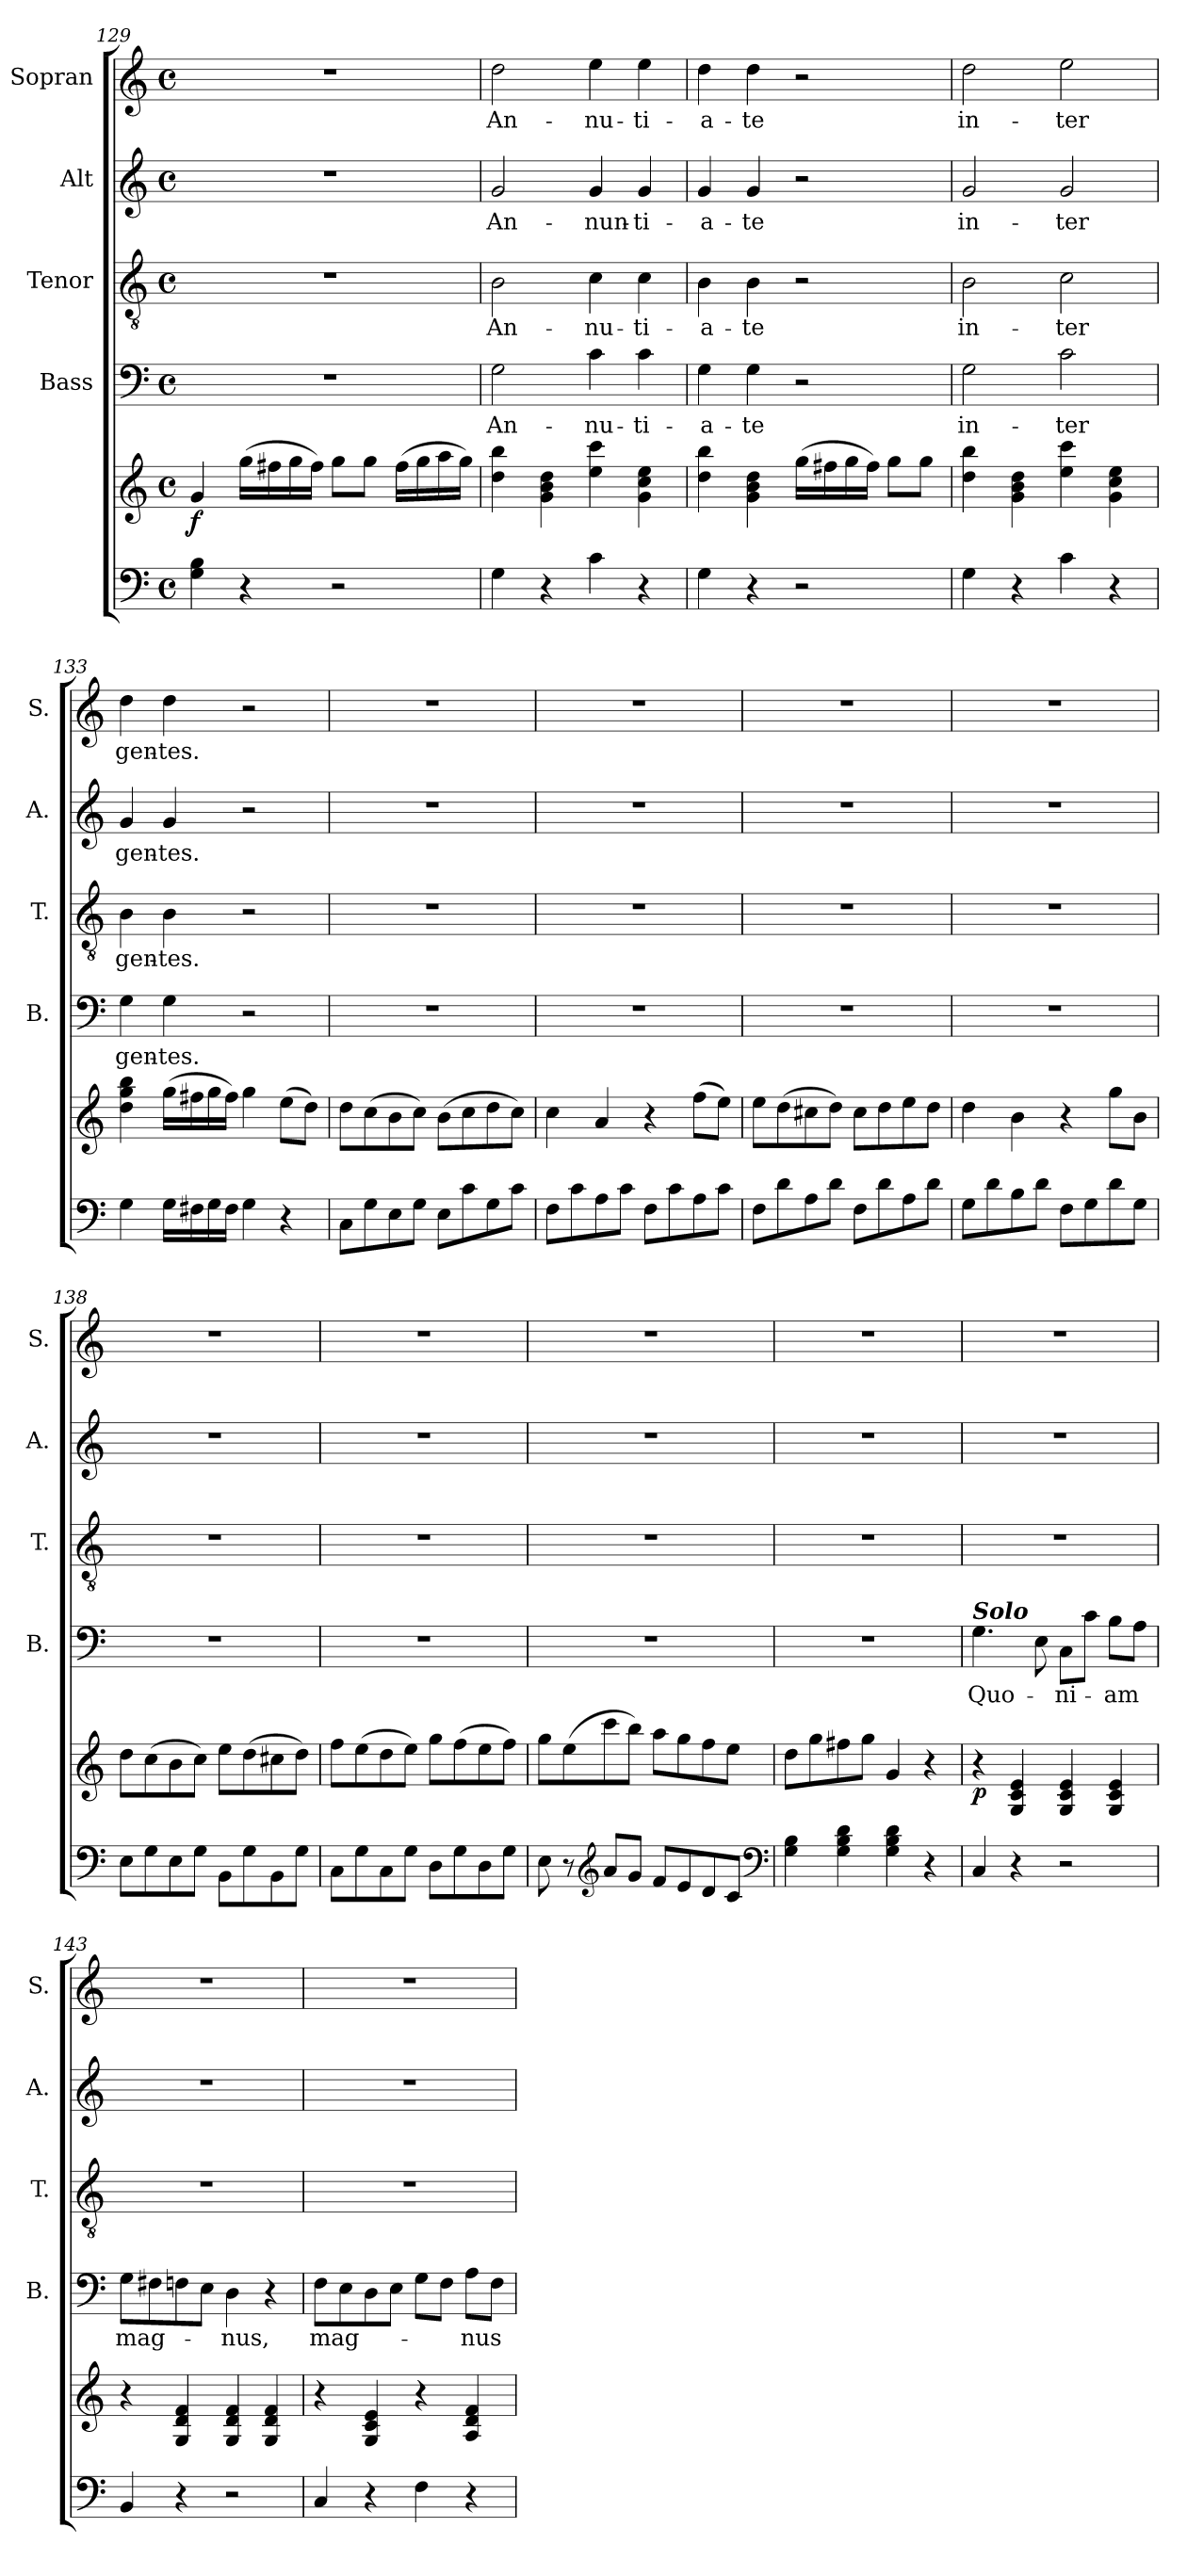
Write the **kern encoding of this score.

**kern	**kern	**dynam	**kern	**text	**kern	**text	**kern	**text	**kern	**text
*part5	*part5	*part5	*part4	*part4	*part3	*part3	*part2	*part2	*part1	*part1
*staff6	*staff5	*staff5/6	*staff4	*staff4	*staff3	*staff3	*staff2	*staff2	*staff1	*staff1
*	*	*	*I"Bass	*	*I"Tenor	*	*I"Alt	*	*I"Sopran	*
*	*	*	*I'B.	*	*I'T.	*	*I'A.	*	*I'S.	*
*clefF4	*clefG2	*	*clefF4	*	*clefGv2	*	*clefG2	*	*clefG2	*
*k[]	*k[]	*	*k[]	*	*k[]	*	*k[]	*	*k[]	*
*C:	*C:	*	*C:	*	*C:	*	*C:	*	*C:	*
*M4/4	*M4/4	*	*M4/4	*	*M4/4	*	*M4/4	*	*M4/4	*
*met(c)	*met(c)	*	*met(c)	*	*met(c)	*	*met(c)	*	*met(c)	*
=129	=129	=129	=129	=129	=129	=129	=129	=129	=129	=129
!	!	!LO:DY:b	!	!	!	!	!	!	!	!
4G\ 4B\	4g/	f	1r	.	1r	.	1r	.	1r	.
4r	(>16gg\LL	.	.	.	.	.	.	.	.	.
.	16ff#X\	.	.	.	.	.	.	.	.	.
.	16gg\	.	.	.	.	.	.	.	.	.
.	16ff#\JJ)	.	.	.	.	.	.	.	.	.
2r	8gg\L	.	.	.	.	.	.	.	.	.
.	8gg\J	.	.	.	.	.	.	.	.	.
.	(>16ff#\LL	.	.	.	.	.	.	.	.	.
.	16gg\	.	.	.	.	.	.	.	.	.
.	16aa\	.	.	.	.	.	.	.	.	.
.	16gg\JJ)	.	.	.	.	.	.	.	.	.
=130	=130	=130	=130	=130	=130	=130	=130	=130	=130	=130
!	!	!	!	!LO:LY:b	!	!LO:LY:b	!	!LO:LY:b	!	!LO:LY:b
4G\	4dd\ 4bb\	.	2G\	An-	2B\	An-	2g/	An-	2dd\	An-
4r	4g\ 4b\ 4dd\	.	.	.	.	.	.	.	.	.
!	!	!	!	!LO:LY:b	!	!LO:LY:b	!	!LO:LY:b	!	!LO:LY:b
4c\	4ee\ 4ccc\	.	4c\	-nu-	4c\	-nu-	4g/	-nun-	4ee\	-nu-
!	!	!	!	!LO:LY:b	!	!LO:LY:b	!	!LO:LY:b	!	!LO:LY:b
4r	4g\ 4cc\ 4ee\	.	4c\	-ti-	4c\	-ti-	4g/	-ti-	4ee\	-ti-
=131	=131	=131	=131	=131	=131	=131	=131	=131	=131	=131
!	!	!	!	!LO:LY:b	!	!LO:LY:b	!	!LO:LY:b	!	!LO:LY:b
4G\	4dd\ 4bb\	.	4G\	-a-	4B\	-a-	4g/	-a-	4dd\	-a-
!	!	!	!	!LO:LY:b	!	!LO:LY:b	!	!LO:LY:b	!	!LO:LY:b
4r	4g\ 4b\ 4dd\	.	4G\	-te	4B\	-te	4g/	-te	4dd\	-te
2r	(>16gg\LL	.	2r	.	2r	.	2r	.	2r	.
.	16ff#X\	.	.	.	.	.	.	.	.	.
.	16gg\	.	.	.	.	.	.	.	.	.
.	16ff#\JJ)	.	.	.	.	.	.	.	.	.
.	8gg\L	.	.	.	.	.	.	.	.	.
.	8gg\J	.	.	.	.	.	.	.	.	.
!!LO:LB:g=z
=132	=132	=132	=132	=132	=132	=132	=132	=132	=132	=132
!	!	!	!	!LO:LY:b	!	!LO:LY:b	!	!LO:LY:b	!	!LO:LY:b
4G\	4dd\ 4bb\	.	2G\	in-	2B\	in-	2g/	in-	2dd\	in-
4r	4g\ 4b\ 4dd\	.	.	.	.	.	.	.	.	.
!	!	!	!	!LO:LY:b	!	!LO:LY:b	!	!LO:LY:b	!	!LO:LY:b
4c\	4ee\ 4ccc\	.	2c\	-ter	2c\	-ter	2g/	-ter	2ee\	-ter
4r	4g\ 4cc\ 4ee\	.	.	.	.	.	.	.	.	.
=133	=133	=133	=133	=133	=133	=133	=133	=133	=133	=133
!	!	!	!	!LO:LY:b	!	!LO:LY:b	!	!LO:LY:b	!	!LO:LY:b
4G\	4dd\ 4gg\ 4bb\	.	4G\	gen-	4B\	gen-	4g/	gen-	4dd\	gen-
!	!	!	!	!LO:LY:b	!	!LO:LY:b	!	!LO:LY:b	!	!LO:LY:b
16G\LL	(>16gg\LL	.	4G\	-tes.	4B\	-tes.	4g/	-tes.	4dd\	-tes.
16F#X\	16ff#X\	.	.	.	.	.	.	.	.	.
16G\	16gg\	.	.	.	.	.	.	.	.	.
16F#\JJ	16ff#\JJ)	.	.	.	.	.	.	.	.	.
4G\	4gg\	.	2r	.	2r	.	2r	.	2r	.
4r	(>8ee\L	.	.	.	.	.	.	.	.	.
.	8dd\J)	.	.	.	.	.	.	.	.	.
=134	=134	=134	=134	=134	=134	=134	=134	=134	=134	=134
8C\L	8dd\L	.	1r	.	1r	.	1r	.	1r	.
8G\	(>8cc\	.	.	.	.	.	.	.	.	.
8E\	8b\	.	.	.	.	.	.	.	.	.
8G\J	8cc\J)	.	.	.	.	.	.	.	.	.
8E\L	(>8b\L	.	.	.	.	.	.	.	.	.
8c\	8cc\	.	.	.	.	.	.	.	.	.
8G\	8dd\	.	.	.	.	.	.	.	.	.
8c\J	8cc\J)	.	.	.	.	.	.	.	.	.
=135	=135	=135	=135	=135	=135	=135	=135	=135	=135	=135
8F\L	4cc\	.	1r	.	1r	.	1r	.	1r	.
8c\	.	.	.	.	.	.	.	.	.	.
8A\	4a/	.	.	.	.	.	.	.	.	.
8c\J	.	.	.	.	.	.	.	.	.	.
8F\L	4r	.	.	.	.	.	.	.	.	.
8c\	.	.	.	.	.	.	.	.	.	.
8A\	(>8ff\L	.	.	.	.	.	.	.	.	.
8c\J	8ee\J)	.	.	.	.	.	.	.	.	.
=136	=136	=136	=136	=136	=136	=136	=136	=136	=136	=136
8F\L	8ee\L	.	1r	.	1r	.	1r	.	1r	.
8d\	(>8dd\	.	.	.	.	.	.	.	.	.
8A\	8cc#X\	.	.	.	.	.	.	.	.	.
8d\J	8dd\J)	.	.	.	.	.	.	.	.	.
8F\L	8cc#\L	.	.	.	.	.	.	.	.	.
8d\	8dd\	.	.	.	.	.	.	.	.	.
8A\	8ee\	.	.	.	.	.	.	.	.	.
8d\J	8dd\J	.	.	.	.	.	.	.	.	.
=137	=137	=137	=137	=137	=137	=137	=137	=137	=137	=137
8G\L	4dd\	.	1r	.	1r	.	1r	.	1r	.
8d\	.	.	.	.	.	.	.	.	.	.
8B\	4b\	.	.	.	.	.	.	.	.	.
8d\J	.	.	.	.	.	.	.	.	.	.
8F\L	4r	.	.	.	.	.	.	.	.	.
8G\	.	.	.	.	.	.	.	.	.	.
8d\	8gg\L	.	.	.	.	.	.	.	.	.
8G\J	8b\J	.	.	.	.	.	.	.	.	.
!!LO:PB:g=z
=138	=138	=138	=138	=138	=138	=138	=138	=138	=138	=138
8E\L	8dd\L	.	1r	.	1r	.	1r	.	1r	.
8G\	(>8cc\	.	.	.	.	.	.	.	.	.
8E\	8b\	.	.	.	.	.	.	.	.	.
8G\J	8cc\J)	.	.	.	.	.	.	.	.	.
8BB\L	8ee\L	.	.	.	.	.	.	.	.	.
8G\	(>8dd\	.	.	.	.	.	.	.	.	.
8BB\	8cc#X\	.	.	.	.	.	.	.	.	.
8G\J	8dd\J)	.	.	.	.	.	.	.	.	.
=139	=139	=139	=139	=139	=139	=139	=139	=139	=139	=139
8C\L	8ff\L	.	1r	.	1r	.	1r	.	1r	.
8G\	(>8ee\	.	.	.	.	.	.	.	.	.
8C\	8dd\	.	.	.	.	.	.	.	.	.
8G\J	8ee\J)	.	.	.	.	.	.	.	.	.
8D\L	8gg\L	.	.	.	.	.	.	.	.	.
8G\	(>8ff\	.	.	.	.	.	.	.	.	.
8D\	8ee\	.	.	.	.	.	.	.	.	.
8G\J	8ff\J)	.	.	.	.	.	.	.	.	.
=140	=140	=140	=140	=140	=140	=140	=140	=140	=140	=140
8E\	8gg\L	.	1r	.	1r	.	1r	.	1r	.
8r	(>8ee\	.	.	.	.	.	.	.	.	.
*clefG2	*	*	*	*	*	*	*	*	*	*
8a/L	8ccc\	.	.	.	.	.	.	.	.	.
8g/J	8bb\J)	.	.	.	.	.	.	.	.	.
8f/L	8aa\L	.	.	.	.	.	.	.	.	.
8e/	8gg\	.	.	.	.	.	.	.	.	.
8d/	8ff\	.	.	.	.	.	.	.	.	.
8c/J	8ee\J	.	.	.	.	.	.	.	.	.
*clefF4	*	*	*	*	*	*	*	*	*	*
=141	=141	=141	=141	=141	=141	=141	=141	=141	=141	=141
4G\ 4B\	8dd\L	.	1r	.	1r	.	1r	.	1r	.
.	8gg\	.	.	.	.	.	.	.	.	.
4G\ 4B\ 4d\	8ff#X\	.	.	.	.	.	.	.	.	.
.	8gg\J	.	.	.	.	.	.	.	.	.
4G\ 4B\ 4d\	4g/	.	.	.	.	.	.	.	.	.
4r	4r	.	.	.	.	.	.	.	.	.
=142	=142	=142	=142	=142	=142	=142	=142	=142	=142	=142
!	!	!	!LO:TX:a:Bi:t=Solo	!	!	!	!	!	!	!
!	!	!LO:DY:b	!	!LO:LY:b	!	!	!	!	!	!
4C/	4r	p	4.G\	Quo-	1r	.	1r	.	1r	.
4r	4G/ 4c/ 4e/	.	.	.	.	.	.	.	.	.
.	.	.	8E\	.	.	.	.	.	.	.
!	!	!	!	!LO:LY:b	!	!	!	!	!	!
2r	4G/ 4c/ 4e/	.	8C\L	-ni-	.	.	.	.	.	.
.	.	.	8c\J	.	.	.	.	.	.	.
!	!	!	!	!LO:LY:b	!	!	!	!	!	!
.	4G/ 4c/ 4e/	.	8B\L	-am	.	.	.	.	.	.
.	.	.	8A\J	.	.	.	.	.	.	.
=143	=143	=143	=143	=143	=143	=143	=143	=143	=143	=143
!	!	!	!	!LO:LY:b	!	!	!	!	!	!
4BB/	4r	.	8G\L	mag-	1r	.	1r	.	1r	.
.	.	.	8F#X\	.	.	.	.	.	.	.
4r	4G/ 4d/ 4f/	.	8Fn\	.	.	.	.	.	.	.
.	.	.	8E\J	.	.	.	.	.	.	.
!	!	!	!	!LO:LY:b	!	!	!	!	!	!
2r	4G/ 4d/ 4f/	.	4D\	-nus,	.	.	.	.	.	.
.	4G/ 4d/ 4f/	.	4r	.	.	.	.	.	.	.
!!LO:LB:g=z
=144	=144	=144	=144	=144	=144	=144	=144	=144	=144	=144
!	!	!	!	!LO:LY:b	!	!	!	!	!	!
4C/	4r	.	8F\L	mag-	1r	.	1r	.	1r	.
.	.	.	8E\	.	.	.	.	.	.	.
4r	4G/ 4c/ 4e/	.	8D\	.	.	.	.	.	.	.
.	.	.	8E\J	.	.	.	.	.	.	.
4F\	4r	.	8G\L	.	.	.	.	.	.	.
.	.	.	8F\J	.	.	.	.	.	.	.
!	!	!	!	!LO:LY:b	!	!	!	!	!	!
4r	4A/ 4d/ 4f/	.	8A\L	-nus	.	.	.	.	.	.
.	.	.	8F\J	.	.	.	.	.	.	.
=	=	=	=	=	=	=	=	=	=	=
*-	*-	*-	*-	*-	*-	*-	*-	*-	*-	*-
